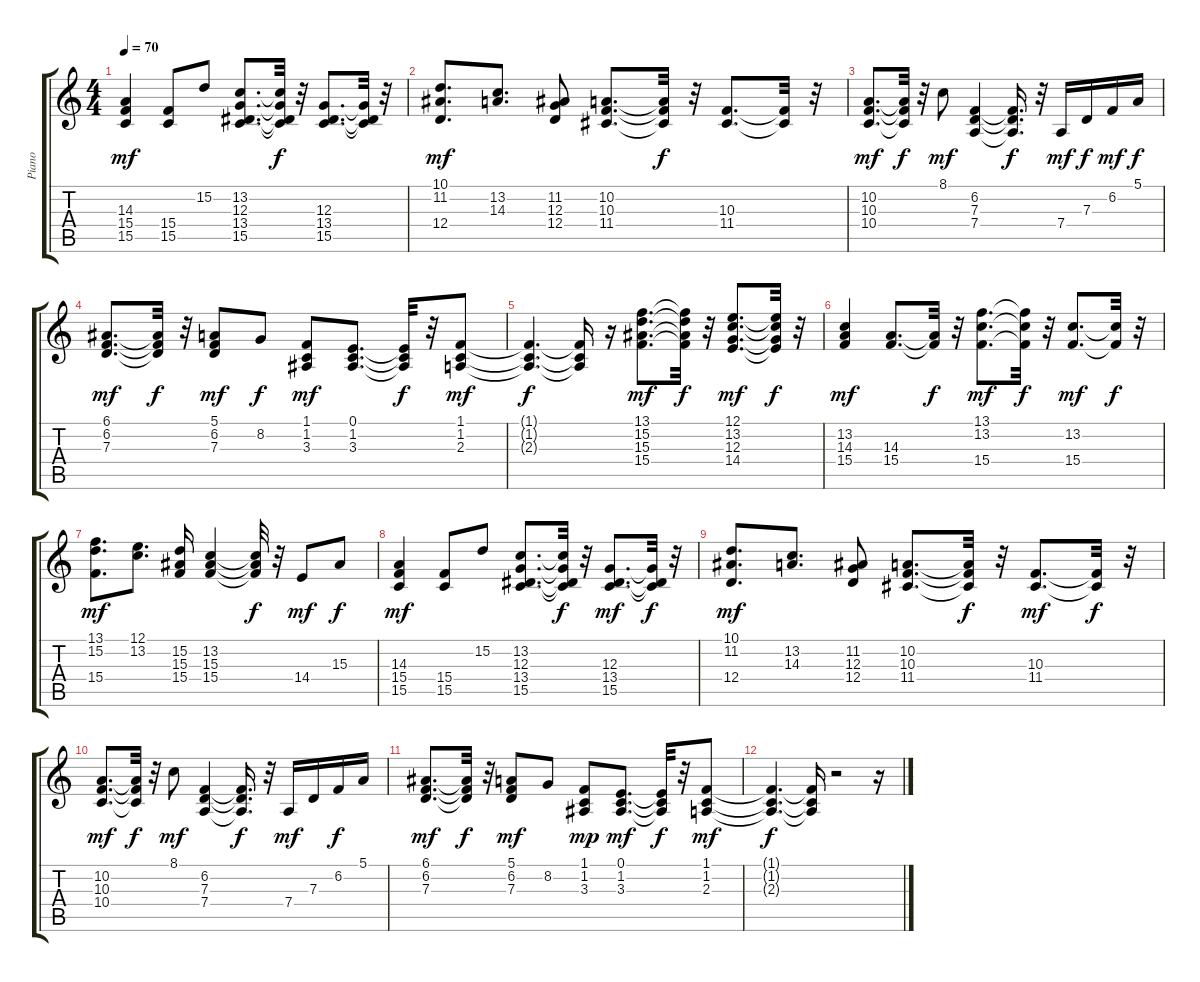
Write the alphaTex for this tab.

\track ("Piano" "Piano") {instrument acousticgrandpiano}
\staff {score tabs}
\tuning (E4 B3 G3 D3 A2 E2) {hide}
\ts (4 4)
\tempo 70
\clef g2
\ks c
(14.3 15.4 15.5).4{dy mf} (15.4 15.5).8 15.2.8 (13.2 12.3 13.4 15.5).8{d} (13.2{t} 12.3{t} 13.4{t} 15.5{t}).32{dy f} r.32 (12.3 13.4 15.5).8{d} (12.3{t} 13.4{t} 15.5{t}).32 r.32 |
(10.1 11.2 12.4).8{d dy mf} (13.2 14.3).8{d} (11.2 12.3 12.4).8 (10.2 10.3 11.4).8{d} (10.2{t} 10.3{t} 11.4{t}).32{dy f} r.32 (10.3 11.4).8{d} (10.3{t} 11.4{t}).32 r.32 |
(10.2 10.3 10.4).8{d dy mf} (10.2{t} 10.3{t} 10.4{t}).32{dy f} r.32 8.1.8{dy mf} (6.2 7.3 7.4).4 (6.2{t} 7.3{t} 7.4{t}).16{d dy f} r.32 7.4.16{dy mf} 7.3.16{dy f} 6.2.16{dy mf} 5.1.16{dy f} |
(6.1 6.2 7.3).8{d dy mf} (6.1{t} 6.2{t} 7.3{t}).32{dy f} r.32 (5.1 6.2 7.3).8{dy mf} 8.2.8{dy f} (1.1 1.2 3.3).8{dy mf} (0.1 1.2 3.3).8{d} (0.1{t} 1.2{t} 3.3{t}).32{dy f} r.32 (1.1 1.2 2.3).8{dy mf} |
(1.1{t} 1.2{t} 2.3{t}).4{d dy f} (1.1{t} 1.2{t} 2.3{t}).16 r.16 (13.1 15.2 15.3 15.4).8{d dy mf} (13.1{t} 15.2{t} 15.3{t} 15.4{t}).32{dy f} r.32 (12.1 13.2 12.3 14.4).8{d dy mf} (12.1{t} 13.2{t} 12.3{t} 14.4{t}).32{dy f} r.32 |
(13.2 14.3 15.4).4{dy mf} (14.3 15.4).8{d volume 11} (14.3{t} 15.4{t}).32{dy f} r.32 (13.1 13.2 15.4).8{d dy mf volume 10} (13.1{t} 13.2{t} 15.4{t}).32{dy f} r.32 (13.2 15.4).8{d dy mf volume 10} (13.2{t} 15.4{t}).32{dy f} r.32 |
(13.1 15.2 15.4).8{d dy mf volume 10} (12.1 13.2).8{d volume 9} (15.2 15.3 15.4).16{volume 9} (13.2 15.3 15.4).4{volume 9} (13.2{t} 15.3{t} 15.4{t}).32{dy f} r.32 14.4.8{dy mf volume 8} 15.3.8{dy f volume 8} |
(14.3 15.4 15.5).4{dy mf volume 8} (15.4 15.5).8{volume 8} 15.2.8{volume 8} (13.2 12.3 13.4 15.5).8{d volume 7} (13.2{t} 12.3{t} 13.4{t} 15.5{t}).32{dy f} r.32 (12.3 13.4 15.5).8{d dy mf volume 7} (12.3{t} 13.4{t} 15.5{t}).32{dy f} r.32 |
(10.1 11.2 12.4).8{d dy mf volume 6} (13.2 14.3).8{d volume 6} (11.2 12.3 12.4).8{volume 6} (10.2 10.3 11.4).8{d volume 6} (10.2{t} 10.3{t} 11.4{t}).32{dy f} r.32 (10.3 11.4).8{d dy mf volume 5} (10.3{t} 11.4{t}).32{dy f} r.32 |
(10.2 10.3 10.4).8{d dy mf volume 5} (10.2{t} 10.3{t} 10.4{t}).32{dy f} r.32 8.1.8{dy mf volume 4} (6.2 7.3 7.4).4{volume 4} (6.2{t} 7.3{t} 7.4{t}).16{d dy f} r.32 7.4.16{dy mf volume 4} 7.3.16 6.2.16{dy f volume 4} 5.1.16{volume 3} |
(6.1 6.2 7.3).8{d dy mf volume 3} (6.1{t} 6.2{t} 7.3{t}).32{dy f} r.32 (5.1 6.2 7.3).8{dy mf volume 3} 8.2.8{volume 3} (1.1 1.2 3.3).8{dy mp volume 2} (0.1 1.2 3.3).8{d dy mf volume 2} (0.1{t} 1.2{t} 3.3{t}).32{dy f} r.32 (1.1 1.2 2.3).8{dy mf volume 2} |
(1.1{t} 1.2{t} 2.3{t}).4{d dy f} (1.1{t} 1.2{t} 2.3{t}).16 r.2 r.16
